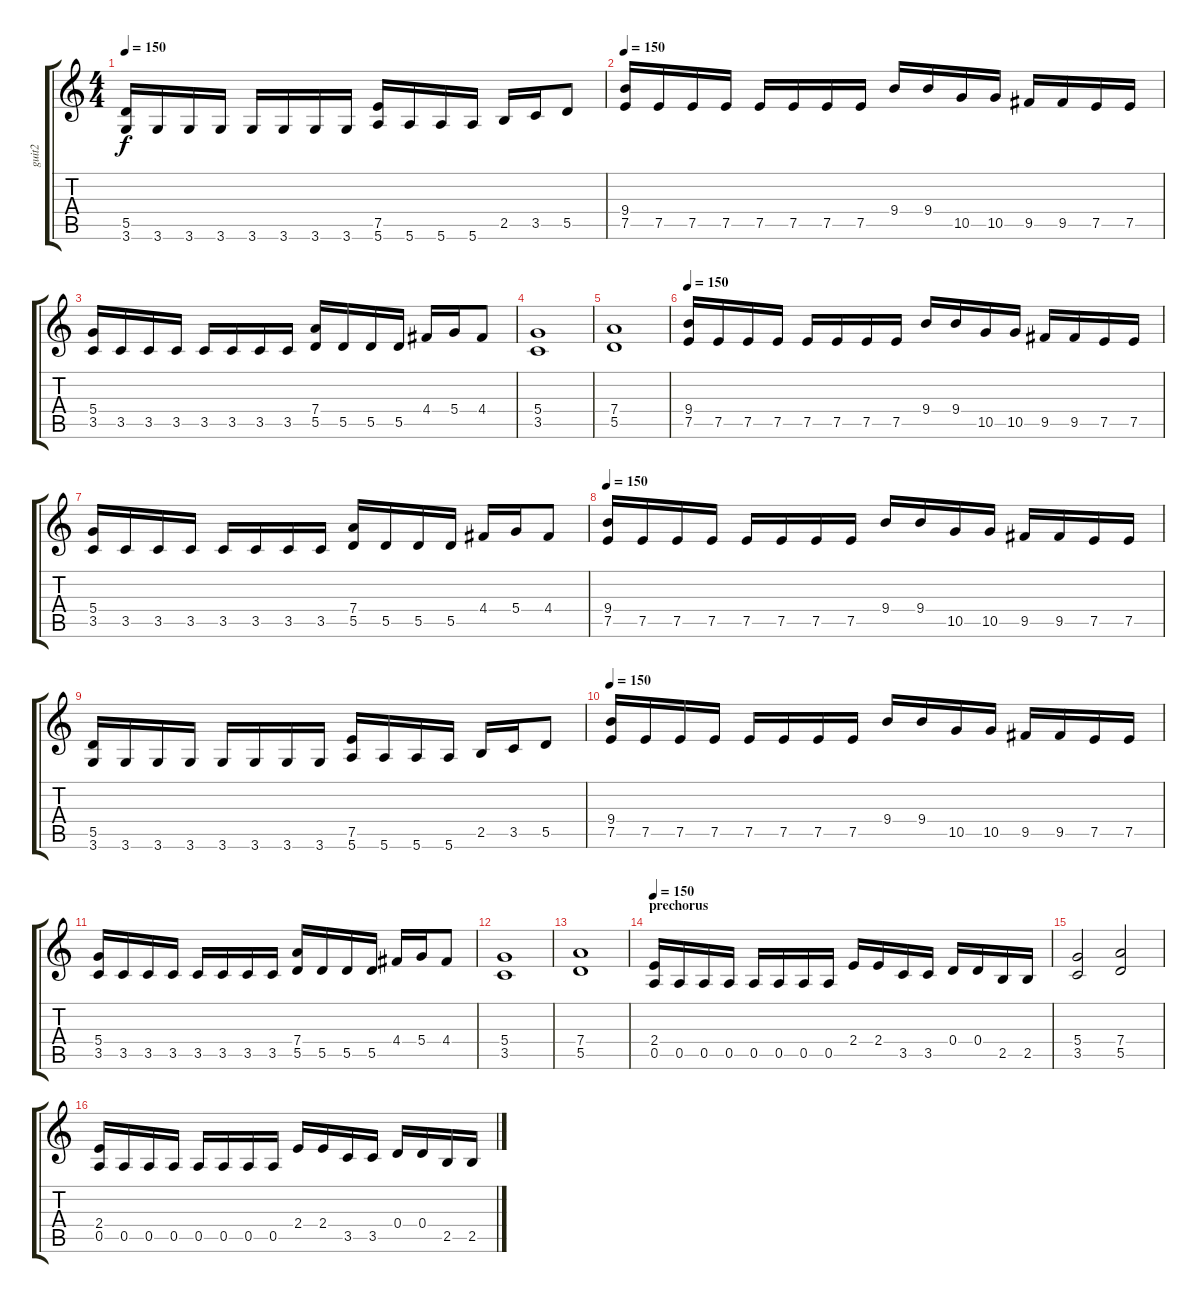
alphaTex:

\track ("guit2" "guit2") {instrument distortionguitar}
\staff {score tabs}
\tuning (E4 B3 G3 D3 A2 E2) {hide}
\ts (4 4)
\tempo 150
\clef g2
\ks c
(5.5 3.6).16{dy f} 3.6.16 3.6.16 3.6.16 3.6.16 3.6.16 3.6.16 3.6.16 (7.5 5.6).16 5.6.16 5.6.16 5.6.16 2.5.16 3.5.16 5.5.8 |
\tempo 150
(9.4 7.5).16{instrument distortionguitar} 7.5.16 7.5.16 7.5.16 7.5.16 7.5.16 7.5.16 7.5.16 9.4.16 9.4.16 10.5.16 10.5.16 9.5.16 9.5.16 7.5.16 7.5.16 |
(5.4 3.5).16 3.5.16 3.5.16 3.5.16 3.5.16 3.5.16 3.5.16 3.5.16 (7.4 5.5).16 5.5.16 5.5.16 5.5.16 4.4.16 5.4.16 4.4.8 |
(5.4 3.5).1 |
(7.4 5.5).1 |
\tempo 150
(9.4 7.5).16{instrument distortionguitar} 7.5.16 7.5.16 7.5.16 7.5.16 7.5.16 7.5.16 7.5.16 9.4.16 9.4.16 10.5.16 10.5.16 9.5.16 9.5.16 7.5.16 7.5.16 |
(5.4 3.5).16 3.5.16 3.5.16 3.5.16 3.5.16 3.5.16 3.5.16 3.5.16 (7.4 5.5).16 5.5.16 5.5.16 5.5.16 4.4.16 5.4.16 4.4.8 |
\tempo 150
(9.4 7.5).16{instrument distortionguitar} 7.5.16 7.5.16 7.5.16 7.5.16 7.5.16 7.5.16 7.5.16 9.4.16 9.4.16 10.5.16 10.5.16 9.5.16 9.5.16 7.5.16 7.5.16 |
(5.5 3.6).16 3.6.16 3.6.16 3.6.16 3.6.16 3.6.16 3.6.16 3.6.16 (7.5 5.6).16 5.6.16 5.6.16 5.6.16 2.5.16 3.5.16 5.5.8 |
\tempo 150
(9.4 7.5).16{instrument distortionguitar} 7.5.16 7.5.16 7.5.16 7.5.16 7.5.16 7.5.16 7.5.16 9.4.16 9.4.16 10.5.16 10.5.16 9.5.16 9.5.16 7.5.16 7.5.16 |
(5.4 3.5).16 3.5.16 3.5.16 3.5.16 3.5.16 3.5.16 3.5.16 3.5.16 (7.4 5.5).16 5.5.16 5.5.16 5.5.16 4.4.16 5.4.16 4.4.8 |
(5.4 3.5).1 |
(7.4 5.5).1 |
\section ("" "prechorus")
\tempo 150
(2.4 0.5).16{instrument distortionguitar} 0.5.16 0.5.16 0.5.16 0.5.16 0.5.16 0.5.16 0.5.16 2.4.16 2.4.16 3.5.16 3.5.16 0.4.16 0.4.16 2.5.16 2.5.16 |
(5.4 3.5).2 (7.4 5.5).2 |
(2.4 0.5).16 0.5.16 0.5.16 0.5.16 0.5.16 0.5.16 0.5.16 0.5.16 2.4.16 2.4.16 3.5.16 3.5.16 0.4.16 0.4.16 2.5.16 2.5.16
